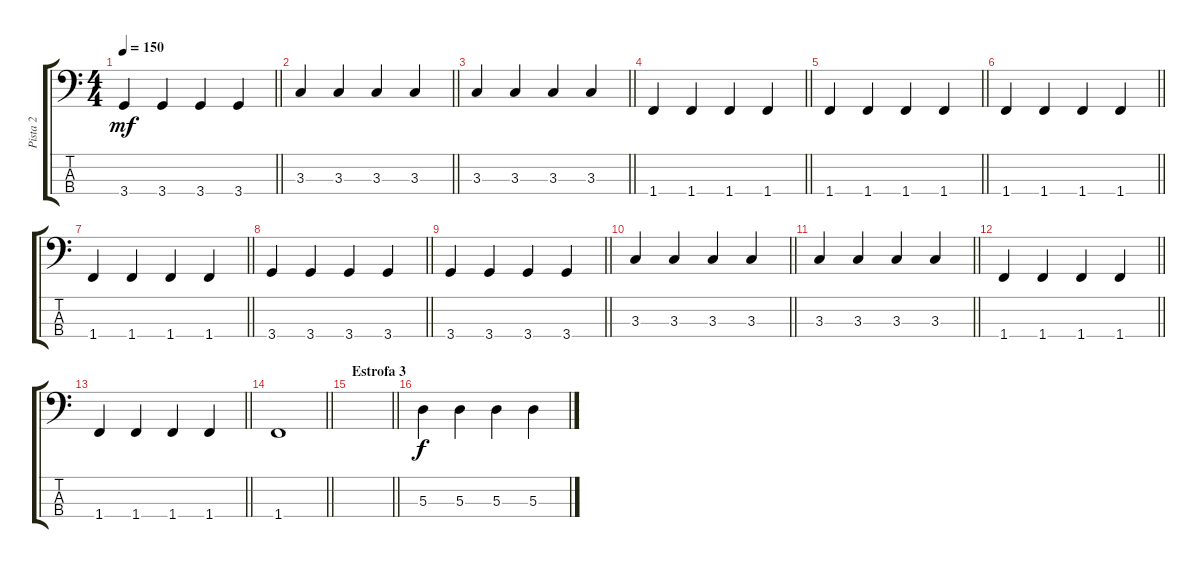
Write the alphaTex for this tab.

\track ("Pista 2" "Pista 2") {instrument electricbassfinger}
\staff {score tabs}
\tuning (G2 D2 A1 E1) {hide}
\ts (4 4)
\tempo 150
\clef f4
\barLineRight lightlight
\ks c
3.4.4{dy mf} 3.4.4 3.4.4 3.4.4 |
\barLineRight lightlight
3.3.4 3.3.4 3.3.4 3.3.4 |
\barLineRight lightlight
3.3.4 3.3.4 3.3.4 3.3.4 |
\barLineRight lightlight
1.4.4 1.4.4 1.4.4 1.4.4 |
\barLineRight lightlight
1.4.4 1.4.4 1.4.4 1.4.4 |
\barLineRight lightlight
1.4.4 1.4.4 1.4.4 1.4.4 |
\barLineRight lightlight
1.4.4 1.4.4 1.4.4 1.4.4 |
\barLineRight lightlight
3.4.4 3.4.4 3.4.4 3.4.4 |
\barLineRight lightlight
3.4.4 3.4.4 3.4.4 3.4.4 |
\barLineRight lightlight
3.3.4 3.3.4 3.3.4 3.3.4 |
\barLineRight lightlight
3.3.4 3.3.4 3.3.4 3.3.4 |
\barLineRight lightlight
1.4.4 1.4.4 1.4.4 1.4.4 |
\barLineRight lightlight
1.4.4 1.4.4 1.4.4 1.4.4 |
\barLineRight lightlight
1.4.1 |
\section ("" "Estrofa 3")
\barLineRight lightlight
|
5.3.4{dy f} 5.3.4 5.3.4 5.3.4
